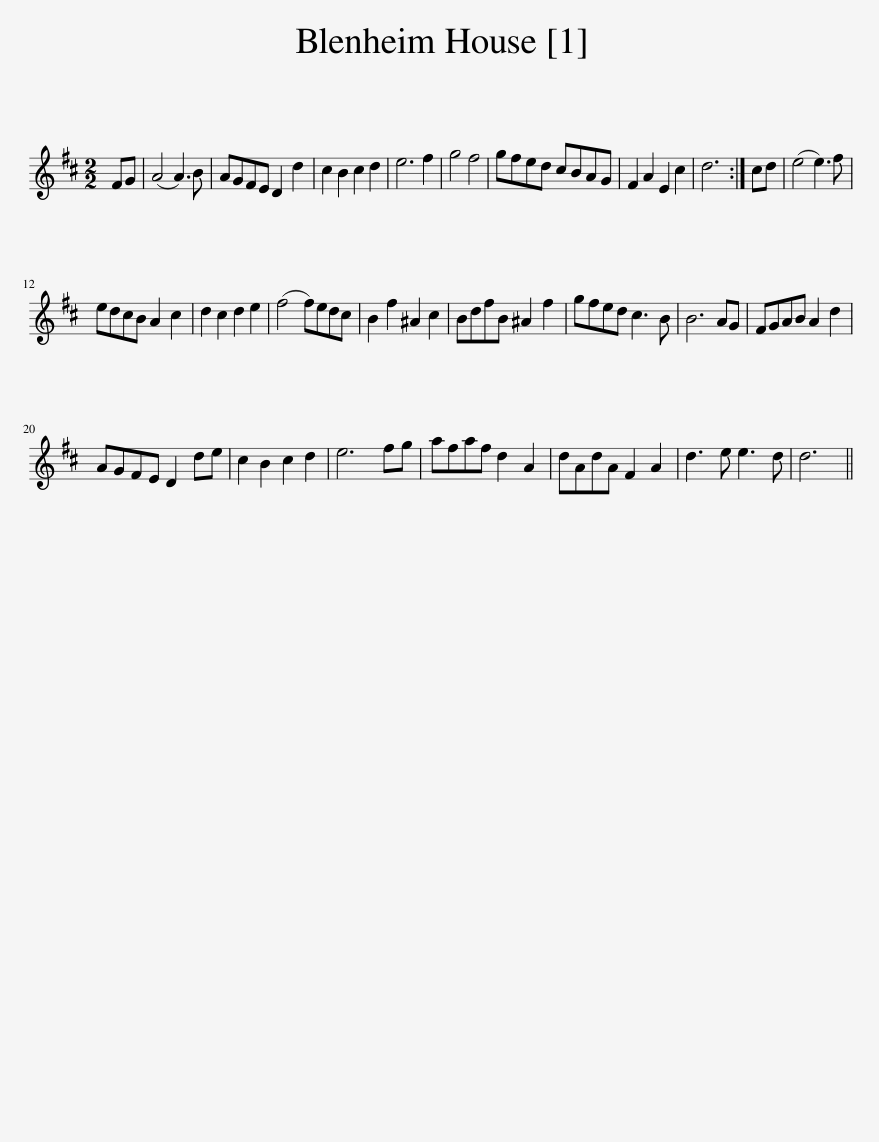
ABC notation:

X:1
L:1/8
M:2/2
I:linebreak $
K:D
V:1 treble
V:1
 FG | (A4 A3) B | AGFE D2 d2 | c2 B2 c2 d2 | e6 f2 | %5
 g4 f4 | gfed cBAG | F2 A2 E2 c2 | d6 :| cd | %10
 (e4 e3) f |$ edcB A2 c2 | d2 c2 d2 e2 | (f4 f)edc | B2 f2 ^A2 c2 | %15
 BdfB ^A2 f2 | gfed c3 B | B6 AG | FGAB A2 d2 |$ AGFE D2 de | %20
 c2 B2 c2 d2 | e6 fg | afaf d2 A2 | dAdA F2 A2 | d3 e e3 d | %25
 d6 || %26
